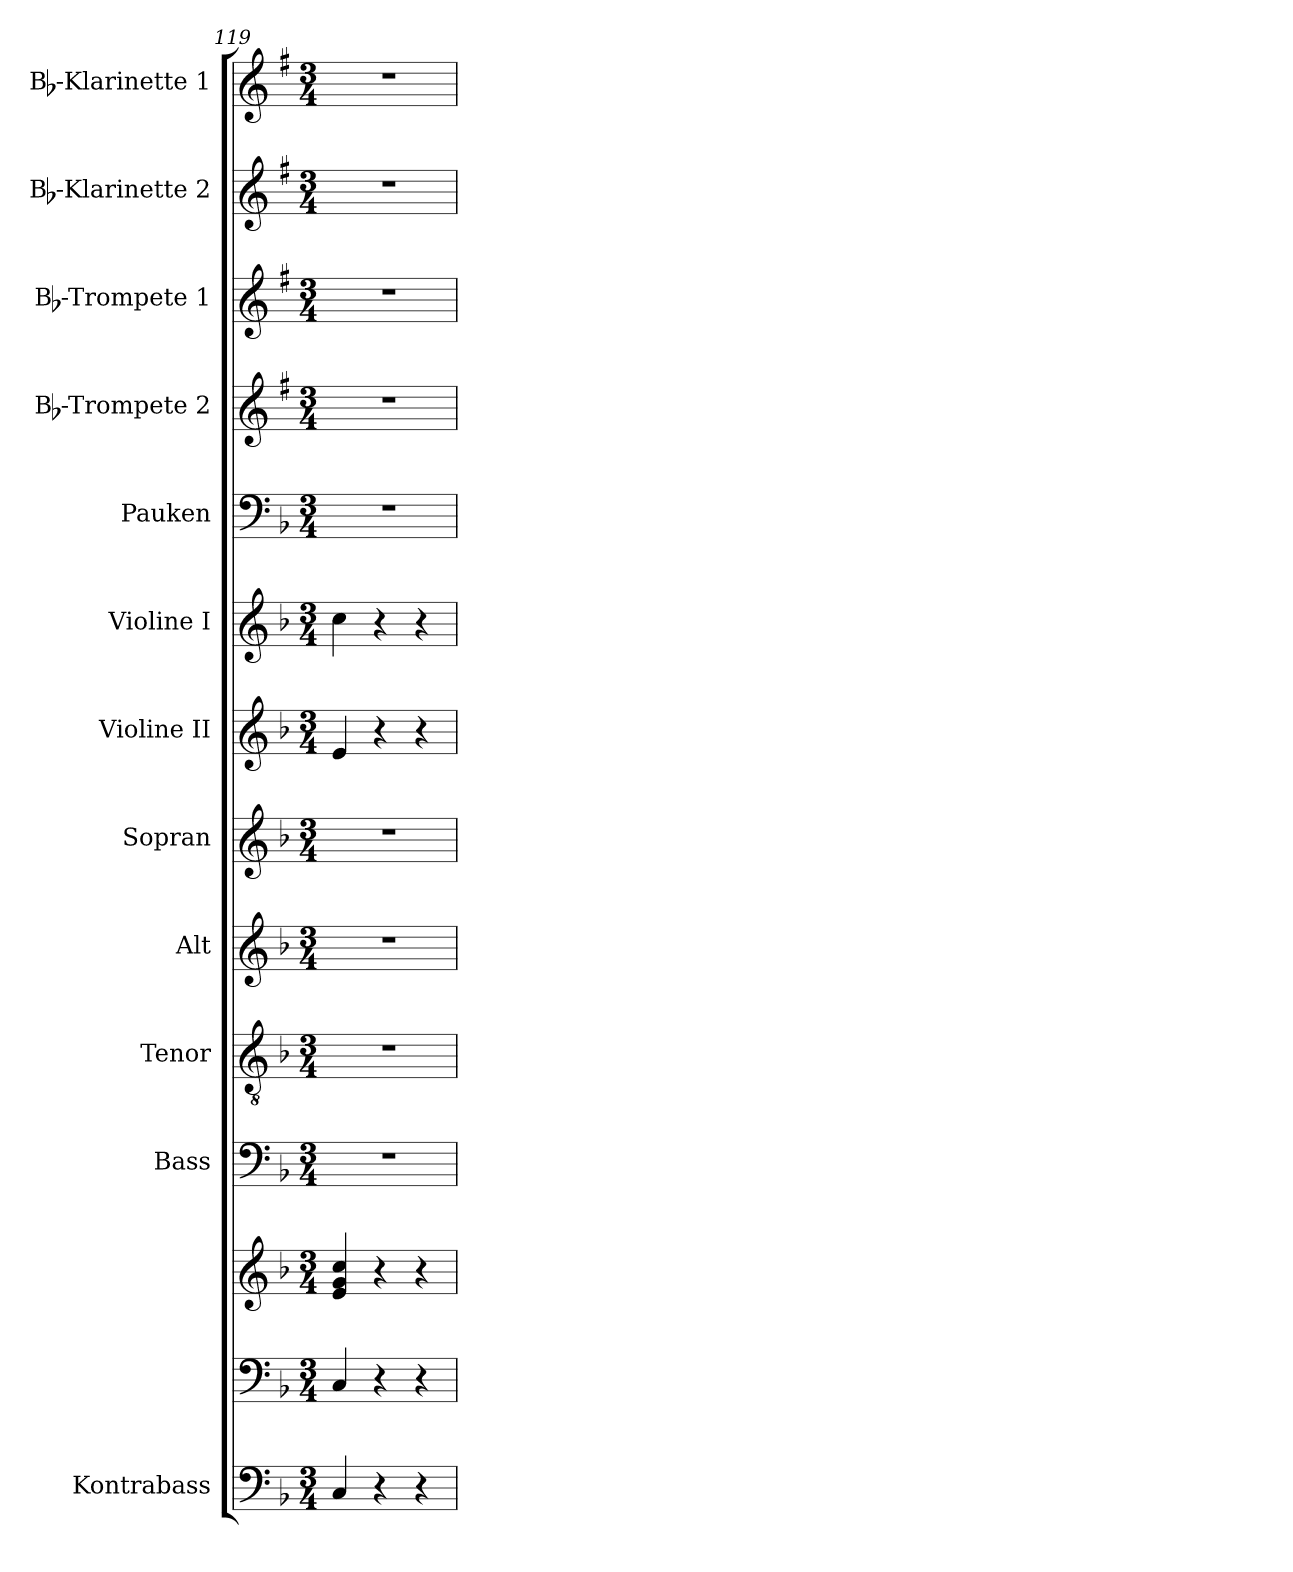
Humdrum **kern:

**kern	**kern	**kern	**kern	**kern	**kern	**kern	**kern	**kern	**kern	**kern	**kern	**kern	**kern
*part13	*part12	*part12	*part11	*part10	*part9	*part8	*part7	*part6	*part5	*part4	*part3	*part2	*part1
*staff14	*staff13	*staff12	*staff11	*staff10	*staff9	*staff8	*staff7	*staff6	*staff5	*staff4	*staff3	*staff2	*staff1
*I"Kontrabass	*	*	*I"Bass	*I"Tenor	*I"Alt	*I"Sopran	*I"Violine II	*I"Violine I	*I"Pauken	*I"Bb-Trompete 2	*I"Bb-Trompete 1	*I"Bb-Klarinette 2	*I"Bb-Klarinette 1
*I'Kb.	*	*	*I'B.	*I'T.	*I'A.	*I'S.	*I'Vl. II	*I'Vl. I	*I'Pk.	*I'Bb Trp. 2	*I'Bb Trp. 1	*I'Bb Kl. 2	*I'Bb Kl. 1
*clefF4	*clefF4	*clefG2	*clefF4	*clefGv2	*clefG2	*clefG2	*clefG2	*clefG2	*clefF4	*clefG2	*clefG2	*clefG2	*clefG2
*ITrd7c12	*	*	*	*	*	*	*	*	*	*ITrd1c2	*ITrd1c2	*ITrd1c2	*ITrd1c2
*k[b-]	*k[b-]	*k[b-]	*k[b-]	*k[b-]	*k[b-]	*k[b-]	*k[b-]	*k[b-]	*k[b-]	*k[b-]	*k[b-]	*k[b-]	*k[b-]
*F:	*F:	*F:	*F:	*F:	*F:	*F:	*F:	*F:	*F:	*F:	*F:	*F:	*F:
*M3/4	*M3/4	*M3/4	*M3/4	*M3/4	*M3/4	*M3/4	*M3/4	*M3/4	*M3/4	*M3/4	*M3/4	*M3/4	*M3/4
=119	=119	=119	=119	=119	=119	=119	=119	=119	=119	=119	=119	=119	=119
4CC/	4C/	4e/ 4g/ 4cc/	2.r	2.r	2.r	2.r	4e/	4cc\	2.r	2.r	2.r	2.r	2.r
4r	4r	4r	.	.	.	.	4r	4r	.	.	.	.	.
4r	4r	4r	.	.	.	.	4r	4r	.	.	.	.	.
=	=	=	=	=	=	=	=	=	=	=	=	=	=
*-	*-	*-	*-	*-	*-	*-	*-	*-	*-	*-	*-	*-	*-
